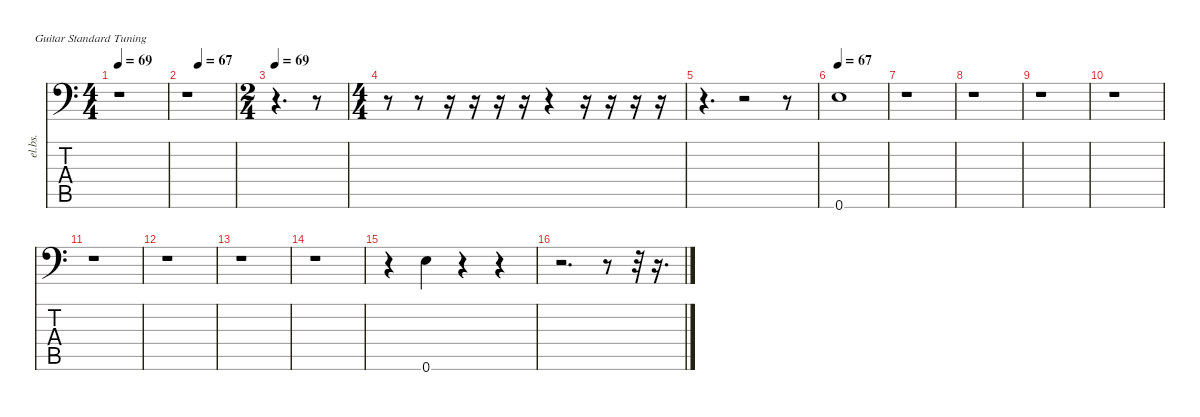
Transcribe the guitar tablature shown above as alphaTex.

\defaultSystemsLayout 4
\hideDynamics
\bracketExtendMode nobrackets
\otherSystemsTrackNameOrientation horizontal
\track ("Track 9" "el.bs.") {instrument electricbassfinger}
\staff {score tabs}
\tuning (E4 B3 G3 D3 A2 E2)
\ts (4 4)
\tempo 69
\clef f4
\ks c
r.1{dy mf beam Down} |
\tempo (67 0.25)
r.1{beam Down} |
\ts (2 4)
\beaming (8 2 2 2 2)
\tempo 69
r.4{d beam Down} r.8{beam Down} |
\ts (4 4)
\beaming (8 2 2 2 2)
r.8{beam Down} r.8{beam Down} r.16{beam Down} r.16{beam Down} r.16{beam Down} r.16{beam Down} r.4{beam Down} r.16{beam Down} r.16{beam Down} r.16{beam Down} r.16{beam Down} |
r.4{d beam Down} r.2{beam Down} r.8{beam Down} |
\tempo 67
0.6.1{dy f beam Down} |
r.1{beam Down} |
r.1{beam Down} |
r.1{beam Down} |
r.1{beam Down} |
r.1{beam Down} |
r.1{beam Down} |
r.1{beam Down} |
r.1{beam Down} |
r.4{beam Down} 0.6.4{dy ff beam Down} r.4{beam Down} r.4{beam Down} |
r.2{d beam Down} r.8{beam Down} r.32{beam Down} r.16{d beam Down}
